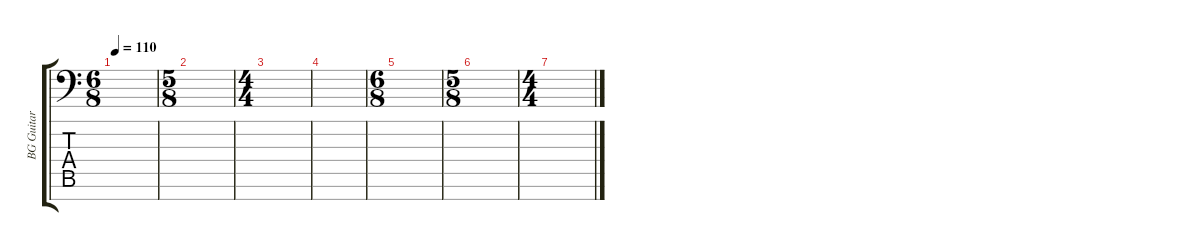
\track ("BG Guitar" "BG Guitar") {instrument overdrivenguitar}
\staff {score tabs}
\tuning (Eb4 Bb3 Gb3 Db3 Ab2 Eb2 Ab1) {hide}
\ts (6 8)
\tempo 110
\clef f4
\ks c
|
\ts (5 8)
|
\ts (4 4)
|
|
\ts (6 8)
|
\ts (5 8)
|
\ts (4 4)
